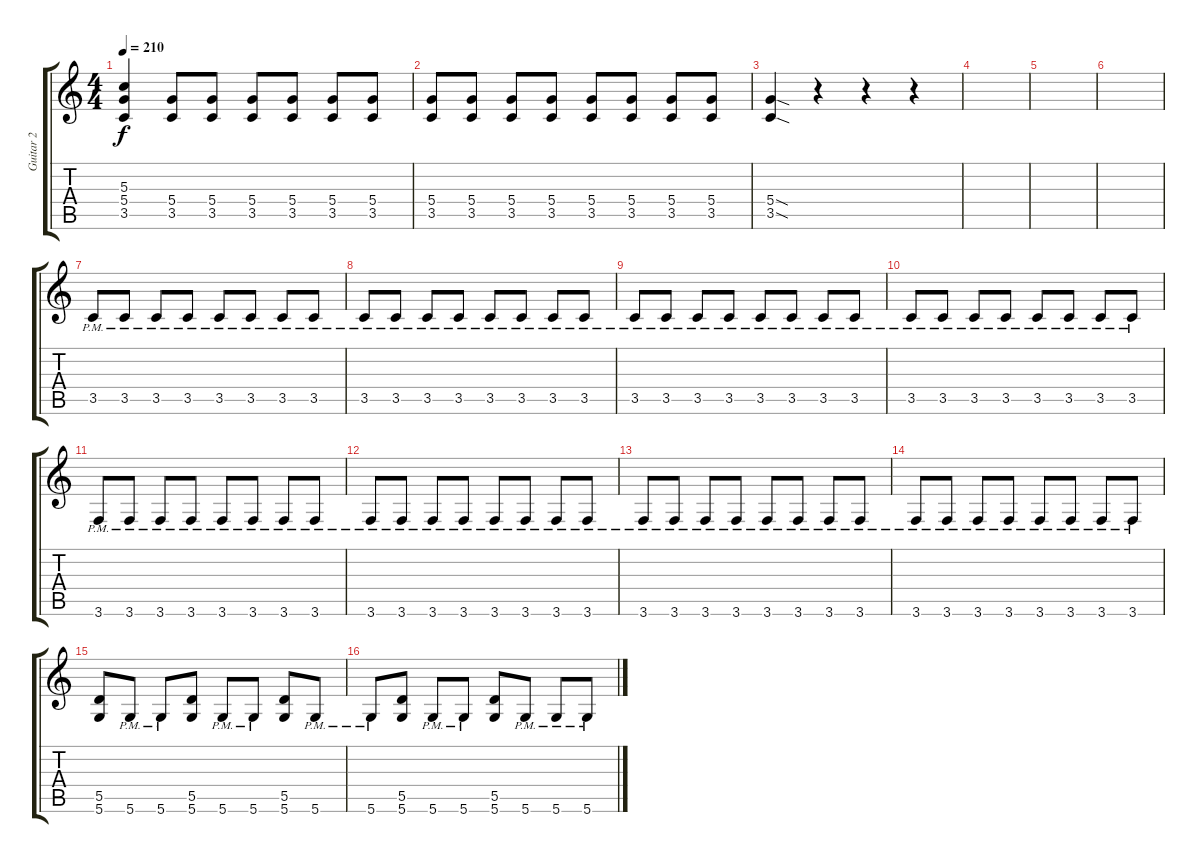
\track ("Guitar 2" "Guitar 2") {instrument distortionguitar}
\staff {score tabs}
\tuning (E4 B3 G3 D3 A2 D2) {hide}
\ts (4 4)
\tempo 210
\clef g2
\ks c
(5.3 5.4 3.5).4{dy f} (5.4 3.5).8 (5.4 3.5).8 (5.4 3.5).8 (5.4 3.5).8 (5.4 3.5).8 (5.4 3.5).8 |
(5.4 3.5).8 (5.4 3.5).8 (5.4 3.5).8 (5.4 3.5).8 (5.4 3.5).8 (5.4 3.5).8 (5.4 3.5).8 (5.4 3.5).8 |
(5.4{sod} 3.5{sod}).4 r.4 r.4 r.4 |
|
|
|
3.5{pm}.8 3.5{pm}.8 3.5{pm}.8 3.5{pm}.8 3.5{pm}.8 3.5{pm}.8 3.5{pm}.8 3.5{pm}.8 |
3.5{pm}.8 3.5{pm}.8 3.5{pm}.8 3.5{pm}.8 3.5{pm}.8 3.5{pm}.8 3.5{pm}.8 3.5{pm}.8 |
3.5{pm}.8 3.5{pm}.8 3.5{pm}.8 3.5{pm}.8 3.5{pm}.8 3.5{pm}.8 3.5{pm}.8 3.5{pm}.8 |
3.5{pm}.8 3.5{pm}.8 3.5{pm}.8 3.5{pm}.8 3.5{pm}.8 3.5{pm}.8 3.5{pm}.8 3.5{pm}.8 |
3.6{pm}.8 3.6{pm}.8 3.6{pm}.8 3.6{pm}.8 3.6{pm}.8 3.6{pm}.8 3.6{pm}.8 3.6{pm}.8 |
3.6{pm}.8 3.6{pm}.8 3.6{pm}.8 3.6{pm}.8 3.6{pm}.8 3.6{pm}.8 3.6{pm}.8 3.6{pm}.8 |
3.6{pm}.8 3.6{pm}.8 3.6{pm}.8 3.6{pm}.8 3.6{pm}.8 3.6{pm}.8 3.6{pm}.8 3.6{pm}.8 |
3.6{pm}.8 3.6{pm}.8 3.6{pm}.8 3.6{pm}.8 3.6{pm}.8 3.6{pm}.8 3.6{pm}.8 3.6{pm}.8 |
(5.5 5.6).8 5.6{pm}.8 5.6{pm}.8 (5.5 5.6).8 5.6{pm}.8 5.6{pm}.8 (5.5 5.6).8 5.6{pm}.8 |
5.6{pm}.8 (5.5 5.6).8 5.6{pm}.8 5.6{pm}.8 (5.5 5.6).8 5.6{pm}.8 5.6{pm}.8 5.6{pm}.8
